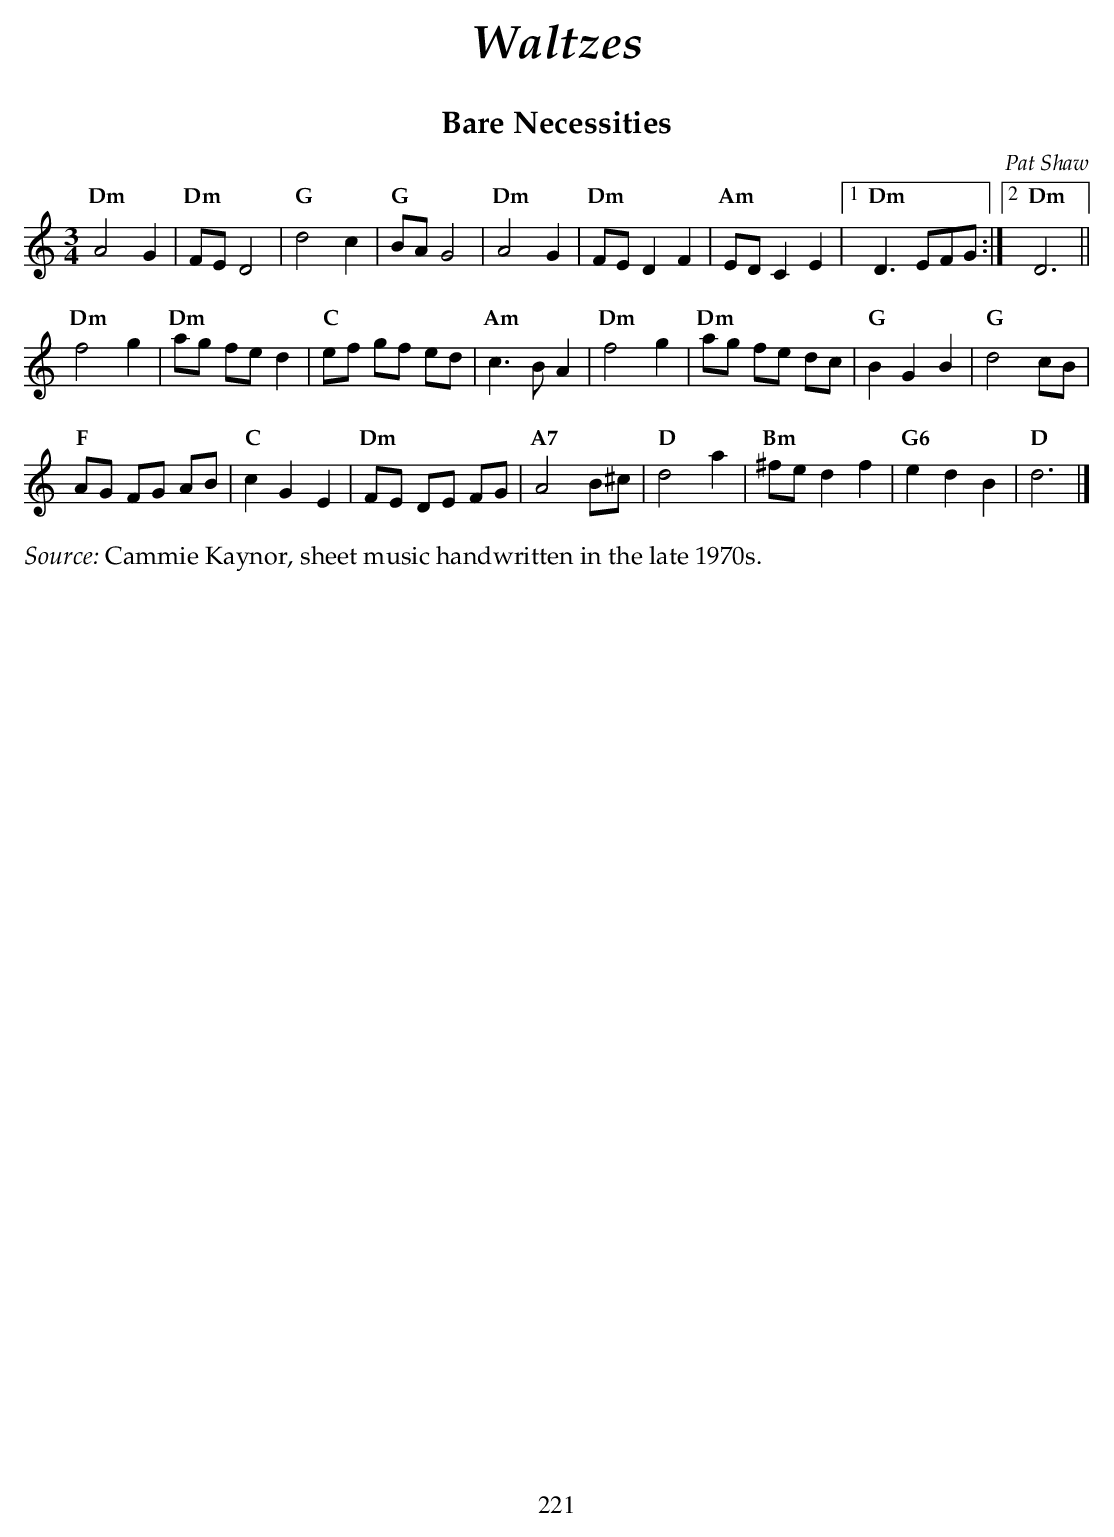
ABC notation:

X:1
T:Bare Necessities
C:Pat Shaw
M:3/4
L:1/8
K:DDor
"Dm" A4 G2   | "Dm" FE D4     | "G" d4 c2     | "G" BA G4 |\
"Dm" A4 G2   | "Dm" FE D2 F2  | "Am" ED C2 E2 |1 "Dm" D3 EFG :|2 "Dm" D6 ||
"Dm" f4 g2   | "Dm" ag fe d2  | "C" ef gf ed  | "Am" c3 B A2 |\
"Dm"f4 g2    | "Dm" ag fe dc  | "G" B2 G2 B2  | "G" d4 cB |
"F" AG FG AB | "C"c2 G2 E2    | "Dm" FE DE FG | "A7" A4 B^c |\
"D" d4 a2    | "Bm" ^fe d2 f2 | "G6" e2 d2 B2 | "D" d6 |]
